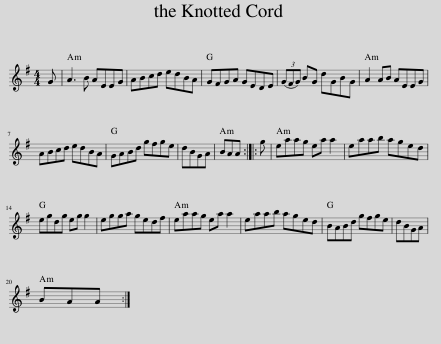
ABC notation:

X:1
L:1/8
M:4/4
I:linebreak $
K:G
V:1 treble
V:1
 G | A3 B AEEG | ABcd edBA | GFGA GEDE | (3(GFG) BG dGBG | %5
 A2 AB AEEG |$ ABcd edBA | GABd gfge | dBGA | BAA :: %10
 g | eaag ea a2 | eaab aged |$ egdg eg g2 | egga gedf | %15
 eaag ea a2 | eaab aged | BABd gfge | dBGA |$ BAA :| %20
